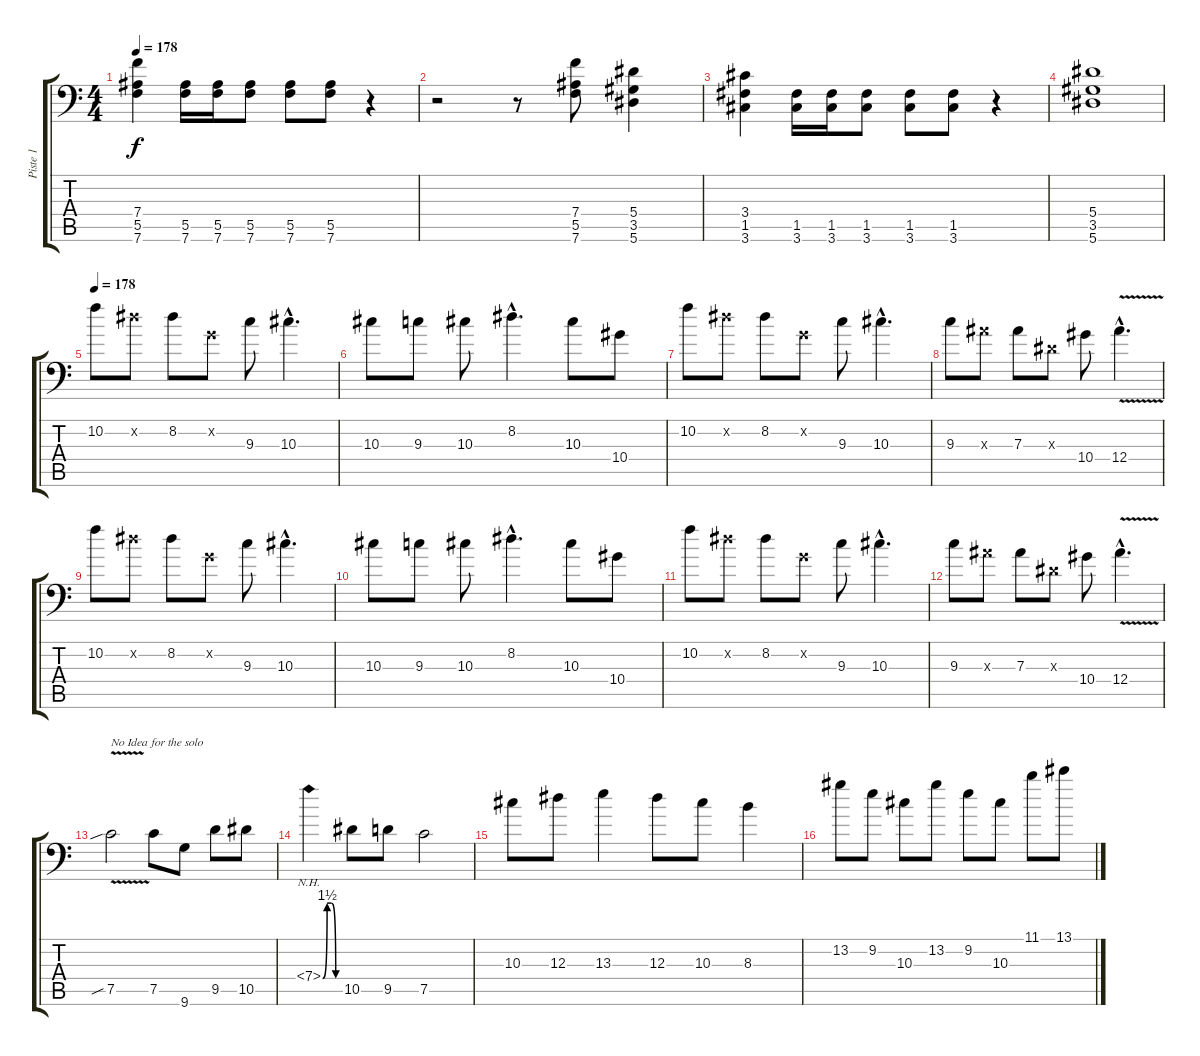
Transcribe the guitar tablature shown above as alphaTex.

\track ("Piste 1" "Piste 1") {instrument distortionguitar}
\staff {score tabs}
\tuning (C4 G3 Eb3 Bb2 F2 Bb1) {hide}
\ts (4 4)
\tempo 178
\clef f4
\ks c
(7.4 5.5 7.6).4{dy f} (5.5 7.6).16 (5.5 7.6).16 (5.5 7.6).8 (5.5 7.6).8 (5.5 7.6).8 r.4 |
r.2 r.8 (7.4 5.5 7.6).8 (5.4 3.5 5.6).4 |
(3.4 1.5 3.6).4 (1.5 3.6).16 (1.5 3.6).16 (1.5 3.6).8 (1.5 3.6).8 (1.5 3.6).8 r.4 |
(5.4 3.5 5.6).1 |
\tempo 178
10.2.8 8.2{x}.8 8.2.8 0.2{x}.8 9.3.8 10.3{hac}.4{d} |
10.3.8 9.3.8 10.3.8 8.2{hac}.4{d} 10.3.8 10.4.8 |
10.2.8 8.2{x}.8 8.2.8 0.2{x}.8 9.3.8 10.3{hac}.4{d} |
9.3.8 7.3{x}.8 7.3.8 0.3{x}.8 10.4.8 12.4{v hac}.4{d} |
10.2.8 8.2{x}.8 8.2.8 0.2{x}.8 9.3.8 10.3{hac}.4{d} |
10.3.8 9.3.8 10.3.8 8.2{hac}.4{d} 10.3.8 10.4.8 |
10.2.8 8.2{x}.8 8.2.8 0.2{x}.8 9.3.8 10.3{hac}.4{d} |
9.3.8 7.3{x}.8 7.3.8 0.3{x}.8 10.4.8 12.4{v hac}.4{d} |
7.5{v sib}.2{txt "No Idea for the solo"} 7.5.8 9.6.8 9.5.8 10.5.8 |
7.4{be (custom 0 0 15 6 30 6 45 0 60 0) nh}.4 10.5.8 9.5.8 7.5.2 |
10.3.8 12.3.8 13.3.4 12.3.8 10.3.8 8.3.4 |
13.2.8 9.2.8 10.3.8 13.2.8 9.2.8 10.3.8 11.1.8 13.1.8
